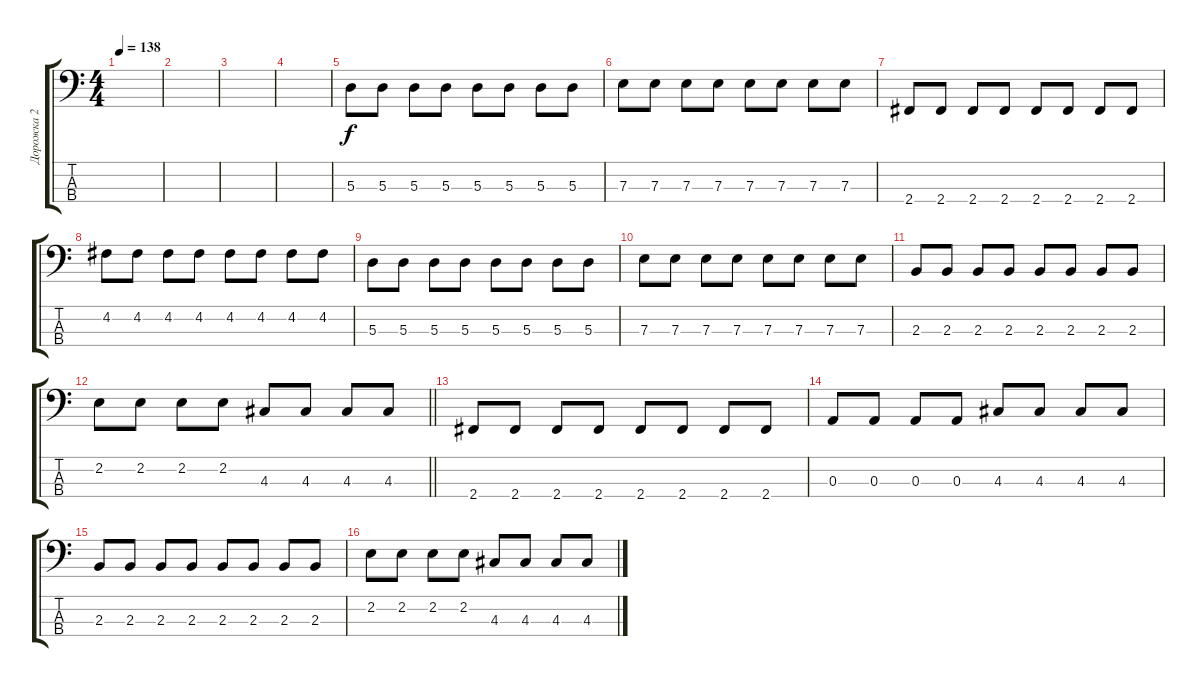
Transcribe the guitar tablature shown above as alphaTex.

\track ("Дорожка 2" "Дорожка 2") {instrument electricbassfinger}
\staff {score tabs}
\tuning (G2 D2 A1 E1) {hide}
\ts (4 4)
\tempo 138
\clef f4
\ks c
|
|
|
|
5.3.8 5.3.8 5.3.8 5.3.8 5.3.8 5.3.8 5.3.8 5.3.8 |
7.3.8 7.3.8 7.3.8 7.3.8 7.3.8 7.3.8 7.3.8 7.3.8 |
2.4.8 2.4.8 2.4.8 2.4.8 2.4.8 2.4.8 2.4.8 2.4.8 |
4.2.8 4.2.8 4.2.8 4.2.8 4.2.8 4.2.8 4.2.8 4.2.8 |
5.3.8 5.3.8 5.3.8 5.3.8 5.3.8 5.3.8 5.3.8 5.3.8 |
7.3.8 7.3.8 7.3.8 7.3.8 7.3.8 7.3.8 7.3.8 7.3.8 |
2.3.8 2.3.8 2.3.8 2.3.8 2.3.8 2.3.8 2.3.8 2.3.8 |
\barLineRight lightlight
2.2.8 2.2.8 2.2.8 2.2.8 4.3.8 4.3.8 4.3.8 4.3.8 |
2.4.8 2.4.8 2.4.8 2.4.8 2.4.8 2.4.8 2.4.8 2.4.8 |
0.3.8 0.3.8 0.3.8 0.3.8 4.3.8 4.3.8 4.3.8 4.3.8 |
2.3.8 2.3.8 2.3.8 2.3.8 2.3.8 2.3.8 2.3.8 2.3.8 |
2.2.8 2.2.8 2.2.8 2.2.8 4.3.8 4.3.8 4.3.8 4.3.8
